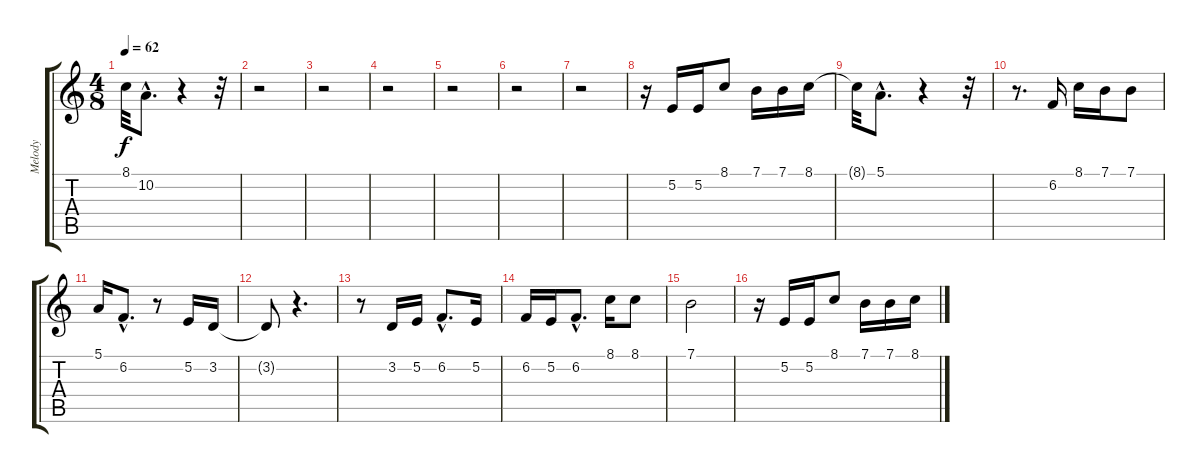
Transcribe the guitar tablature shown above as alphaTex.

\track ("Melody" "Melody") {instrument baritonesax}
\staff {score tabs}
\tuning (E4 B3 G3 D3 A2 E2) {hide}
\ts (4 8)
\tempo 62
\clef g2
\ks c
8.1{t}.32{dy f} 10.2{hac}.8{d} r.4 r.32 |
r.2 |
r.2 |
r.2 |
r.2 |
r.2 |
r.2 |
r.16 5.2.16 5.2.16 8.1.8 7.1.16 7.1.16 8.1.16 |
8.1{t}.32 5.1{hac}.8{d} r.4 r.32 |
r.8{d} 6.2.16 8.1.16 7.1.16 7.1.8 |
5.1.16 6.2{hac}.8{d} r.8 5.2.16 3.2.16 |
3.2{t}.8 r.4{d} |
r.8 3.2.16 5.2.16 6.2{hac}.8{d} 5.2.16 |
6.2.16 5.2.16 6.2{hac}.8{d} 8.1.16 8.1.8 |
7.1.2 |
r.16 5.2.16 5.2.16 8.1.8 7.1.16 7.1.16 8.1.16
